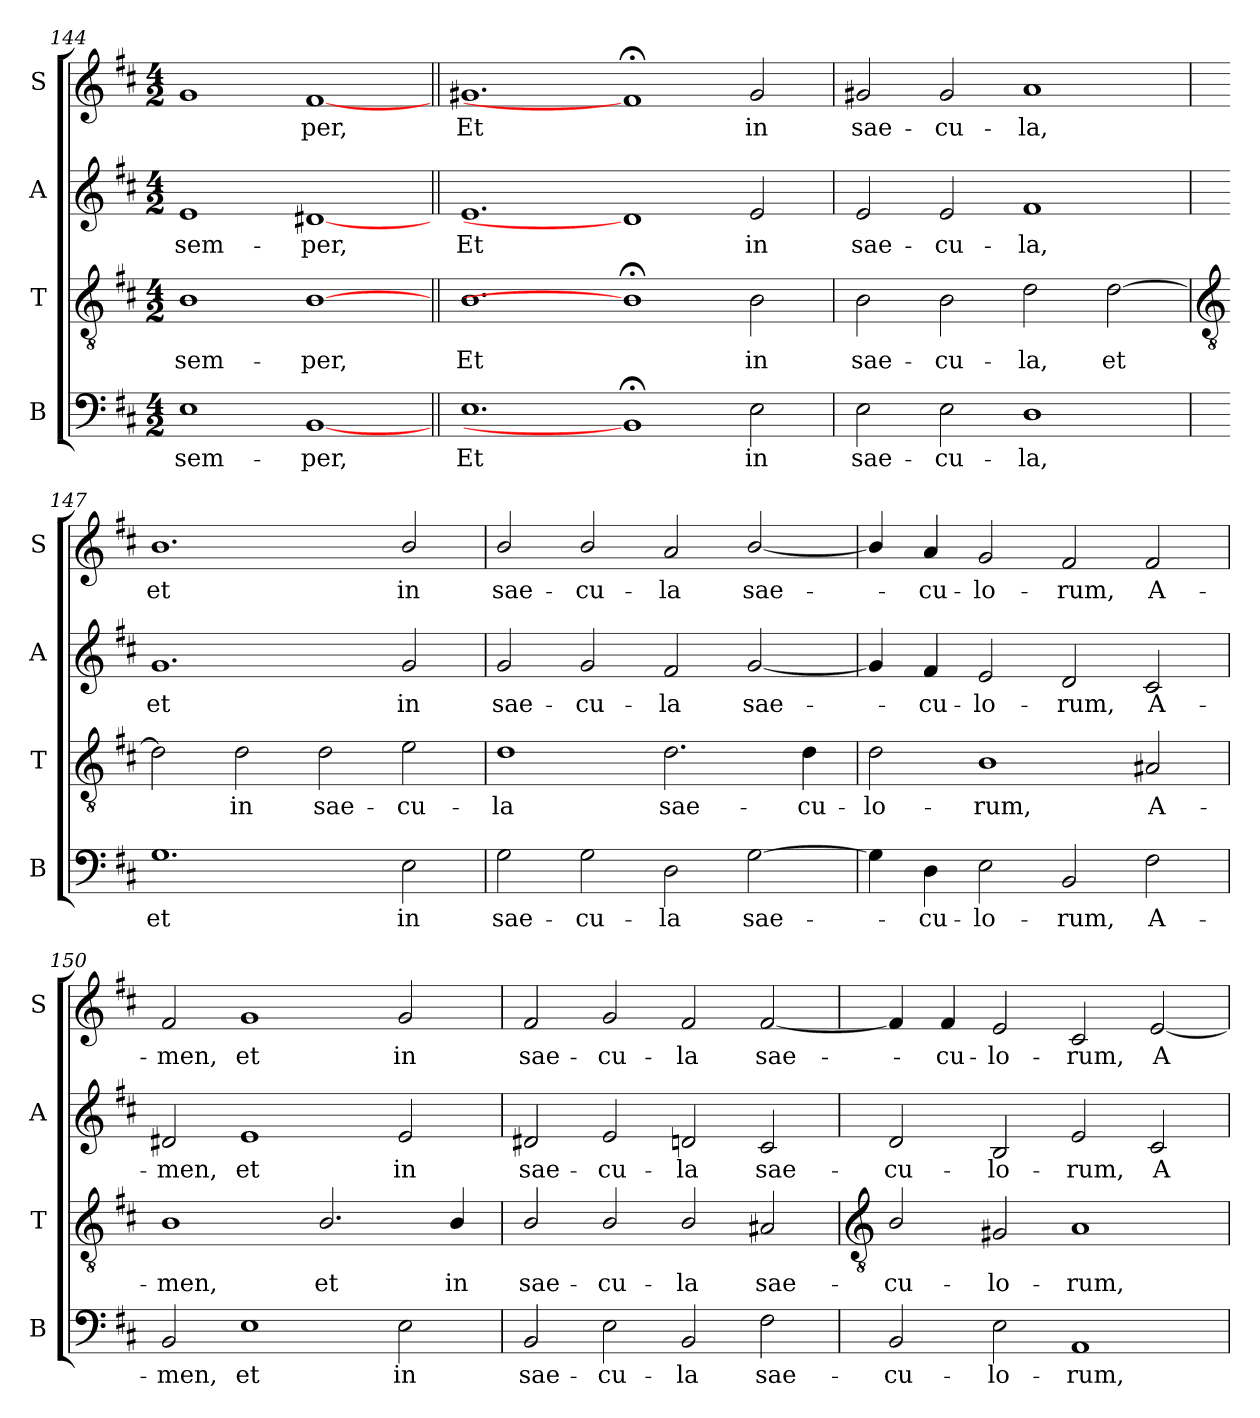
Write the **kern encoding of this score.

**kern	**text	**kern	**text	**kern	**text	**kern	**text
*part4	*part4	*part3	*part3	*part2	*part2	*part1	*part1
*staff4	*staff4	*staff3	*staff3	*staff2	*staff2	*staff1	*staff1
*I"B	*	*I"T	*	*I"A	*	*I"S	*
*I'B	*	*I'T	*	*I'A	*	*I'S	*
*clefF4	*	*clefGv2	*	*clefG2	*	*clefG2	*
*k[f#c#]	*	*k[f#c#]	*	*k[f#c#]	*	*k[f#c#]	*
*D:	*	*D:	*	*D:	*	*D:	*
*M4/2	*	*M4/2	*	*M4/2	*	*M4/2	*
=144	=144	=144	=144	=144	=144	=144	=144
!	!LO:LY:b	!	!LO:LY:b	!	!LO:LY:b	!	!
1E	sem-	1B	sem-	1e	sem-	1g	.
!	!LO:LY:b	!	!LO:LY:b	!	!LO:LY:b	!	!LO:LY:b
[1BB	-per,	[1B	-per,	[1d#X	-per,	[1f#	per,
=145||	=145||	=145||	=145||	=145||	=145||	=145||	=145||
!	!LO:LY:b	!	!LO:LY:b	!	!LO:LY:b	!	!LO:LY:b
1.E	Et	1.B	Et	1.e	Et	1.g#X	Et
1BB;<]	.	1B;<]	.	1d#]	.	1f#;<;<]	.
!	!LO:LY:b	!	!LO:LY:b	!	!LO:LY:b	!	!LO:LY:b
2E	in	2B	in	2e	in	2g#	in
=146	=146	=146	=146	=146	=146	=146	=146
!	!LO:LY:b	!	!LO:LY:b	!	!LO:LY:b	!	!LO:LY:b
2E	sae-	2B	sae-	2e	sae-	2g#X	sae-
!	!LO:LY:b	!	!LO:LY:b	!	!LO:LY:b	!	!LO:LY:b
2E	-cu-	2B	-cu-	2e	-cu-	2g#	-cu-
!	!LO:LY:b	!	!LO:LY:b	!	!LO:LY:b	!	!LO:LY:b
1D	-la,	2d	-la,	1f#	-la,	1a	-la,
!	!	!	!LO:LY:b	!	!	!	!
.	.	[2d	et	.	.	.	.
!!LO:LB:g=z
=147	=147	=147	=147	=147	=147	=147	=147
*	*	*clefGv2	*	*	*	*	*
!	!LO:LY:b	!	!	!	!LO:LY:b	!	!LO:LY:b
1.G	et	2d]	.	1.g	et	1.b	et
!	!	!	!LO:LY:b	!	!	!	!
.	.	2d	in	.	.	.	.
!	!	!	!LO:LY:b	!	!	!	!
.	.	2d	sae-	.	.	.	.
!	!LO:LY:b	!	!LO:LY:b	!	!LO:LY:b	!	!LO:LY:b
2E	in	2e	-cu-	2g/	in	2b/	in
=148	=148	=148	=148	=148	=148	=148	=148
!	!LO:LY:b	!	!LO:LY:b	!	!LO:LY:b	!	!LO:LY:b
2G	sae-	1d	-la	2g/	sae-	2b/	sae-
!	!LO:LY:b	!	!	!	!LO:LY:b	!	!LO:LY:b
2G	-cu-	.	.	2g/	-cu-	2b/	-cu-
!	!LO:LY:b	!	!LO:LY:b	!	!LO:LY:b	!	!LO:LY:b
2D	-la	2.d	sae-	2f#	-la	2a	-la
!	!LO:LY:b	!	!	!	!LO:LY:b	!	!LO:LY:b
[2G	sae-	.	.	[2g/	sae-	[2b/	sae-
!	!	!	!LO:LY:b	!	!	!	!
.	.	4d	-cu-	.	.	.	.
=149	=149	=149	=149	=149	=149	=149	=149
!	!	!	!LO:LY:b	!	!	!	!
4G]	.	2d	-lo-	4g/]	.	4b/]	.
!	!LO:LY:b	!	!	!	!LO:LY:b	!	!LO:LY:b
4D	cu-	.	.	4f#	cu-	4a	cu-
!	!LO:LY:b	!	!LO:LY:b	!	!LO:LY:b	!	!LO:LY:b
2E	-lo-	1B	-rum,	2e	-lo-	2g/	-lo-
!	!LO:LY:b	!	!	!	!LO:LY:b	!	!LO:LY:b
2BB	-rum,	.	.	2d	-rum,	2f#	-rum,
!	!LO:LY:b	!	!LO:LY:b	!	!LO:LY:b	!	!LO:LY:b
2F#	A-	2A#X	A-	2c#	A-	2f#	A-
=150	=150	=150	=150	=150	=150	=150	=150
!	!LO:LY:b	!	!LO:LY:b	!	!LO:LY:b	!	!LO:LY:b
2BB	-men,	1B	-men,	2d#X	-men,	2f#	-men,
!	!LO:LY:b	!	!	!	!LO:LY:b	!	!LO:LY:b
1E	et	.	.	1e	et	1g	et
!	!	!	!LO:LY:b	!	!	!	!
.	.	2.B/	et	.	.	.	.
!	!LO:LY:b	!	!	!	!LO:LY:b	!	!LO:LY:b
2E	in	.	.	2e	in	2g/	in
!	!	!	!LO:LY:b	!	!	!	!
.	.	4B/	in	.	.	.	.
=151	=151	=151	=151	=151	=151	=151	=151
!	!LO:LY:b	!	!LO:LY:b	!	!LO:LY:b	!	!LO:LY:b
2BB	sae-	2B/	sae-	2d#X	sae-	2f#	sae-
!	!LO:LY:b	!	!LO:LY:b	!	!LO:LY:b	!	!LO:LY:b
2E	-cu-	2B/	-cu-	2e	-cu-	2g/	-cu-
!	!LO:LY:b	!	!LO:LY:b	!	!LO:LY:b	!	!LO:LY:b
2BB	-la	2B/	-la	2dn	-la	2f#	-la
!	!LO:LY:b	!	!LO:LY:b	!	!LO:LY:b	!	!LO:LY:b
2F#	sae-	2A#X	sae-	2c#	sae-	[2f#	sae-
!!LO:LB:g=z
=152	=152	=152	=152	=152	=152	=152	=152
*	*	*clefGv2	*	*	*	*	*
!	!LO:LY:b	!	!LO:LY:b	!	!LO:LY:b	!	!
2BB	-cu-	2B/	-cu-	2d	-cu-	4f#]	.
!	!	!	!	!	!	!	!LO:LY:b
.	.	.	.	.	.	4f#	-cu-
!	!LO:LY:b	!	!LO:LY:b	!	!LO:LY:b	!	!LO:LY:b
2E	-lo-	2G#X	-lo-	2B	-lo-	2e	-lo-
!	!LO:LY:b	!	!LO:LY:b	!	!LO:LY:b	!	!LO:LY:b
1AA	-rum,	1A	-rum,	2e	-rum,	2c#	-rum,
!	!	!	!	!	!LO:LY:b	!	!LO:LY:b
.	.	.	.	2c#	A-	[2e	A-
=	=	=	=	=	=	=	=
*-	*-	*-	*-	*-	*-	*-	*-
